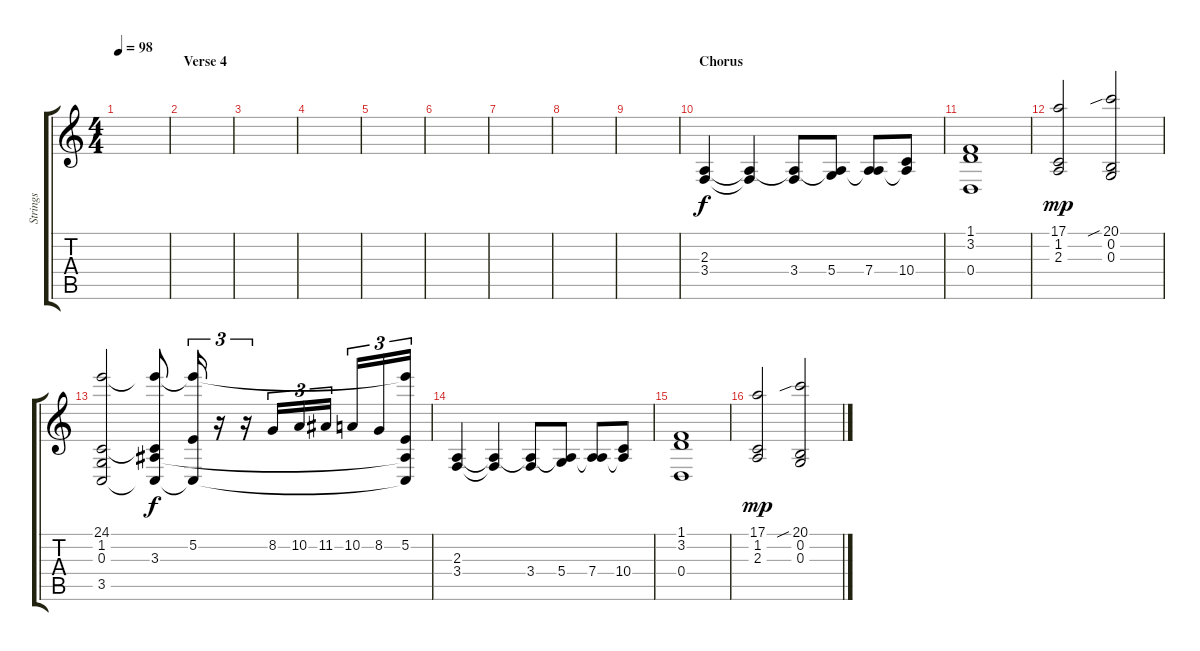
\track ("Strings" "Strings") {instrument stringensemble1}
\staff {score tabs}
\tuning (E4 B3 G3 D3 A2 E2) {hide}
\ts (4 4)
\tempo 98
\clef g2
\ks c
|
\section ("" "Verse 4")
|
|
|
|
|
|
|
|
\section ("" "Chorus")
(2.3 3.4).4 (2.3{t} 3.4{t}).4 (2.3{t} 3.4).8 (2.3{t} 5.4).8 (2.3{t} 7.4).8 (2.3{t} 10.4).8 |
(1.1 3.2 0.4).1 |
(17.1 1.2 2.3).2{dy mp} (20.1{sib} 0.2 0.3).2 |
(24.1 1.2 0.3 3.5).2 (24.1{t} 1.2{t} 3.3 3.5{t}).8{dy f} (24.1{t} 5.2 3.5{t}).16{tu (3 2)} r.16{tu (3 2)} r.16{tu (3 2)} 8.2.16{tu (3 2)} 10.2.16{tu (3 2)} 11.2.16{tu (3 2)} 10.2.16{tu (3 2)} 8.2.16{tu (3 2)} (24.1{t} 5.2 3.3{t} 3.5{t}).16{tu (3 2)} |
(2.3 3.4).4 (2.3{t} 3.4{t}).4 (2.3{t} 3.4).8 (2.3{t} 5.4).8 (2.3{t} 7.4).8 (2.3{t} 10.4).8 |
(1.1 3.2 0.4).1 |
(17.1 1.2 2.3).2{dy mp} (20.1{sib} 0.2 0.3).2
